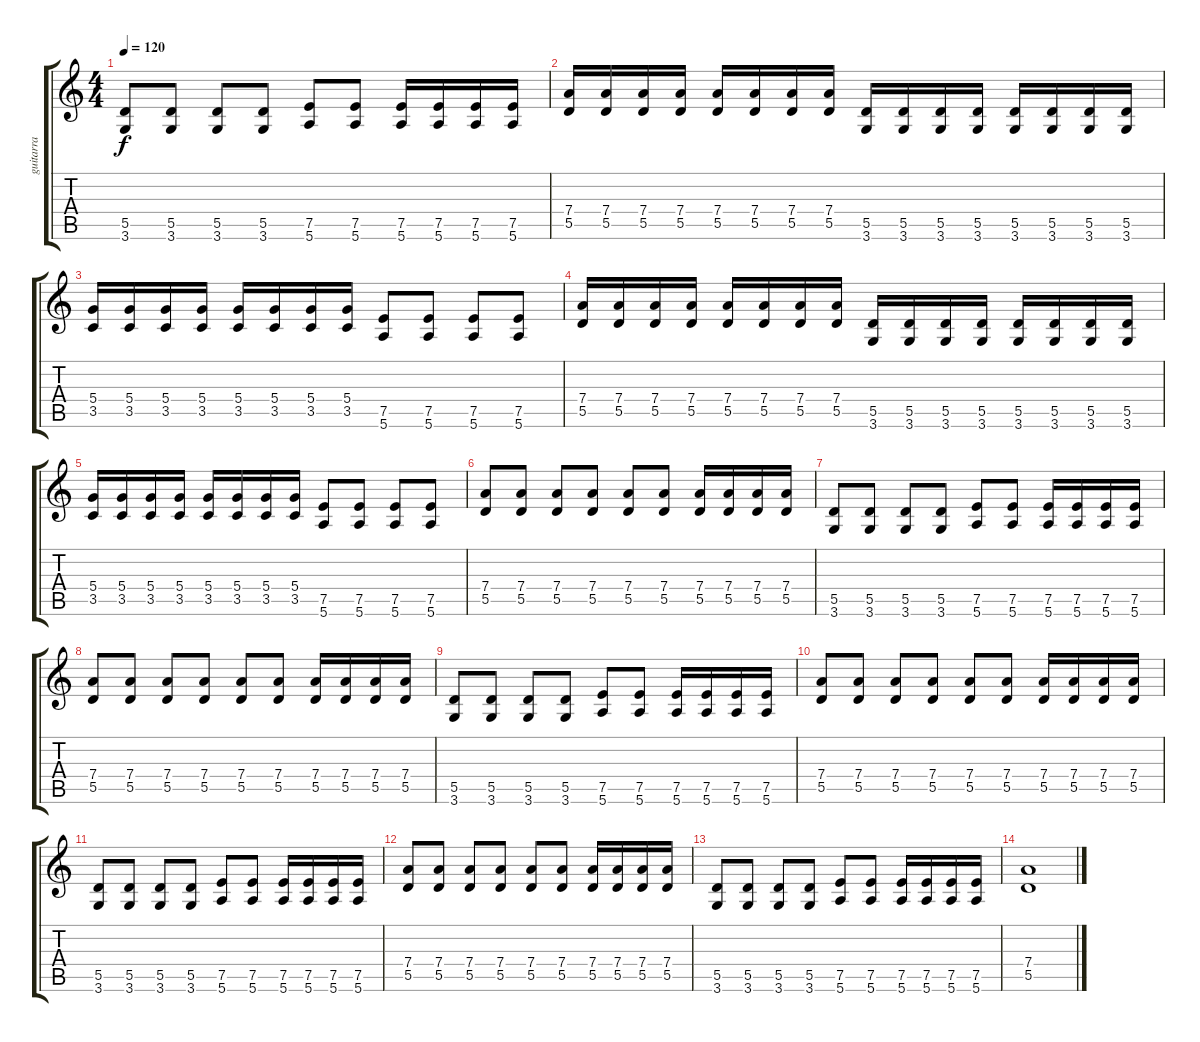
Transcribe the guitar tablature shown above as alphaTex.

\track ("guitarra" "guitarra") {instrument distortionguitar}
\staff {score tabs}
\tuning (E4 B3 G3 D3 A2 E2) {hide}
\ts (4 4)
\tempo 120
\clef g2
\ks c
(5.5 3.6).8{dy f} (5.5 3.6).8 (5.5 3.6).8 (5.5 3.6).8 (7.5 5.6).8 (7.5 5.6).8 (7.5 5.6).16 (7.5 5.6).16 (7.5 5.6).16 (7.5 5.6).16 |
(7.4 5.5).16 (7.4 5.5).16 (7.4 5.5).16 (7.4 5.5).16 (7.4 5.5).16 (7.4 5.5).16 (7.4 5.5).16 (7.4 5.5).16 (5.5 3.6).16 (5.5 3.6).16 (5.5 3.6).16 (5.5 3.6).16 (5.5 3.6).16 (5.5 3.6).16 (5.5 3.6).16 (5.5 3.6).16 |
(5.4 3.5).16 (5.4 3.5).16 (5.4 3.5).16 (5.4 3.5).16 (5.4 3.5).16 (5.4 3.5).16 (5.4 3.5).16 (5.4 3.5).16 (7.5 5.6).8 (7.5 5.6).8 (7.5 5.6).8 (7.5 5.6).8 |
(7.4 5.5).16 (7.4 5.5).16 (7.4 5.5).16 (7.4 5.5).16 (7.4 5.5).16 (7.4 5.5).16 (7.4 5.5).16 (7.4 5.5).16 (5.5 3.6).16 (5.5 3.6).16 (5.5 3.6).16 (5.5 3.6).16 (5.5 3.6).16 (5.5 3.6).16 (5.5 3.6).16 (5.5 3.6).16 |
(5.4 3.5).16 (5.4 3.5).16 (5.4 3.5).16 (5.4 3.5).16 (5.4 3.5).16 (5.4 3.5).16 (5.4 3.5).16 (5.4 3.5).16 (7.5 5.6).8 (7.5 5.6).8 (7.5 5.6).8 (7.5 5.6).8 |
(7.4 5.5).8 (7.4 5.5).8 (7.4 5.5).8 (7.4 5.5).8 (7.4 5.5).8 (7.4 5.5).8 (7.4 5.5).16 (7.4 5.5).16 (7.4 5.5).16 (7.4 5.5).16 |
(5.5 3.6).8 (5.5 3.6).8 (5.5 3.6).8 (5.5 3.6).8 (7.5 5.6).8 (7.5 5.6).8 (7.5 5.6).16 (7.5 5.6).16 (7.5 5.6).16 (7.5 5.6).16 |
(7.4 5.5).8 (7.4 5.5).8 (7.4 5.5).8 (7.4 5.5).8 (7.4 5.5).8 (7.4 5.5).8 (7.4 5.5).16 (7.4 5.5).16 (7.4 5.5).16 (7.4 5.5).16 |
(5.5 3.6).8 (5.5 3.6).8 (5.5 3.6).8 (5.5 3.6).8 (7.5 5.6).8 (7.5 5.6).8 (7.5 5.6).16 (7.5 5.6).16 (7.5 5.6).16 (7.5 5.6).16 |
(7.4 5.5).8 (7.4 5.5).8 (7.4 5.5).8 (7.4 5.5).8 (7.4 5.5).8 (7.4 5.5).8 (7.4 5.5).16 (7.4 5.5).16 (7.4 5.5).16 (7.4 5.5).16 |
(5.5 3.6).8 (5.5 3.6).8 (5.5 3.6).8 (5.5 3.6).8 (7.5 5.6).8 (7.5 5.6).8 (7.5 5.6).16 (7.5 5.6).16 (7.5 5.6).16 (7.5 5.6).16 |
(7.4 5.5).8 (7.4 5.5).8 (7.4 5.5).8 (7.4 5.5).8 (7.4 5.5).8 (7.4 5.5).8 (7.4 5.5).16 (7.4 5.5).16 (7.4 5.5).16 (7.4 5.5).16 |
(5.5 3.6).8 (5.5 3.6).8 (5.5 3.6).8 (5.5 3.6).8 (7.5 5.6).8 (7.5 5.6).8 (7.5 5.6).16 (7.5 5.6).16 (7.5 5.6).16 (7.5 5.6).16 |
(7.4 5.5).1
